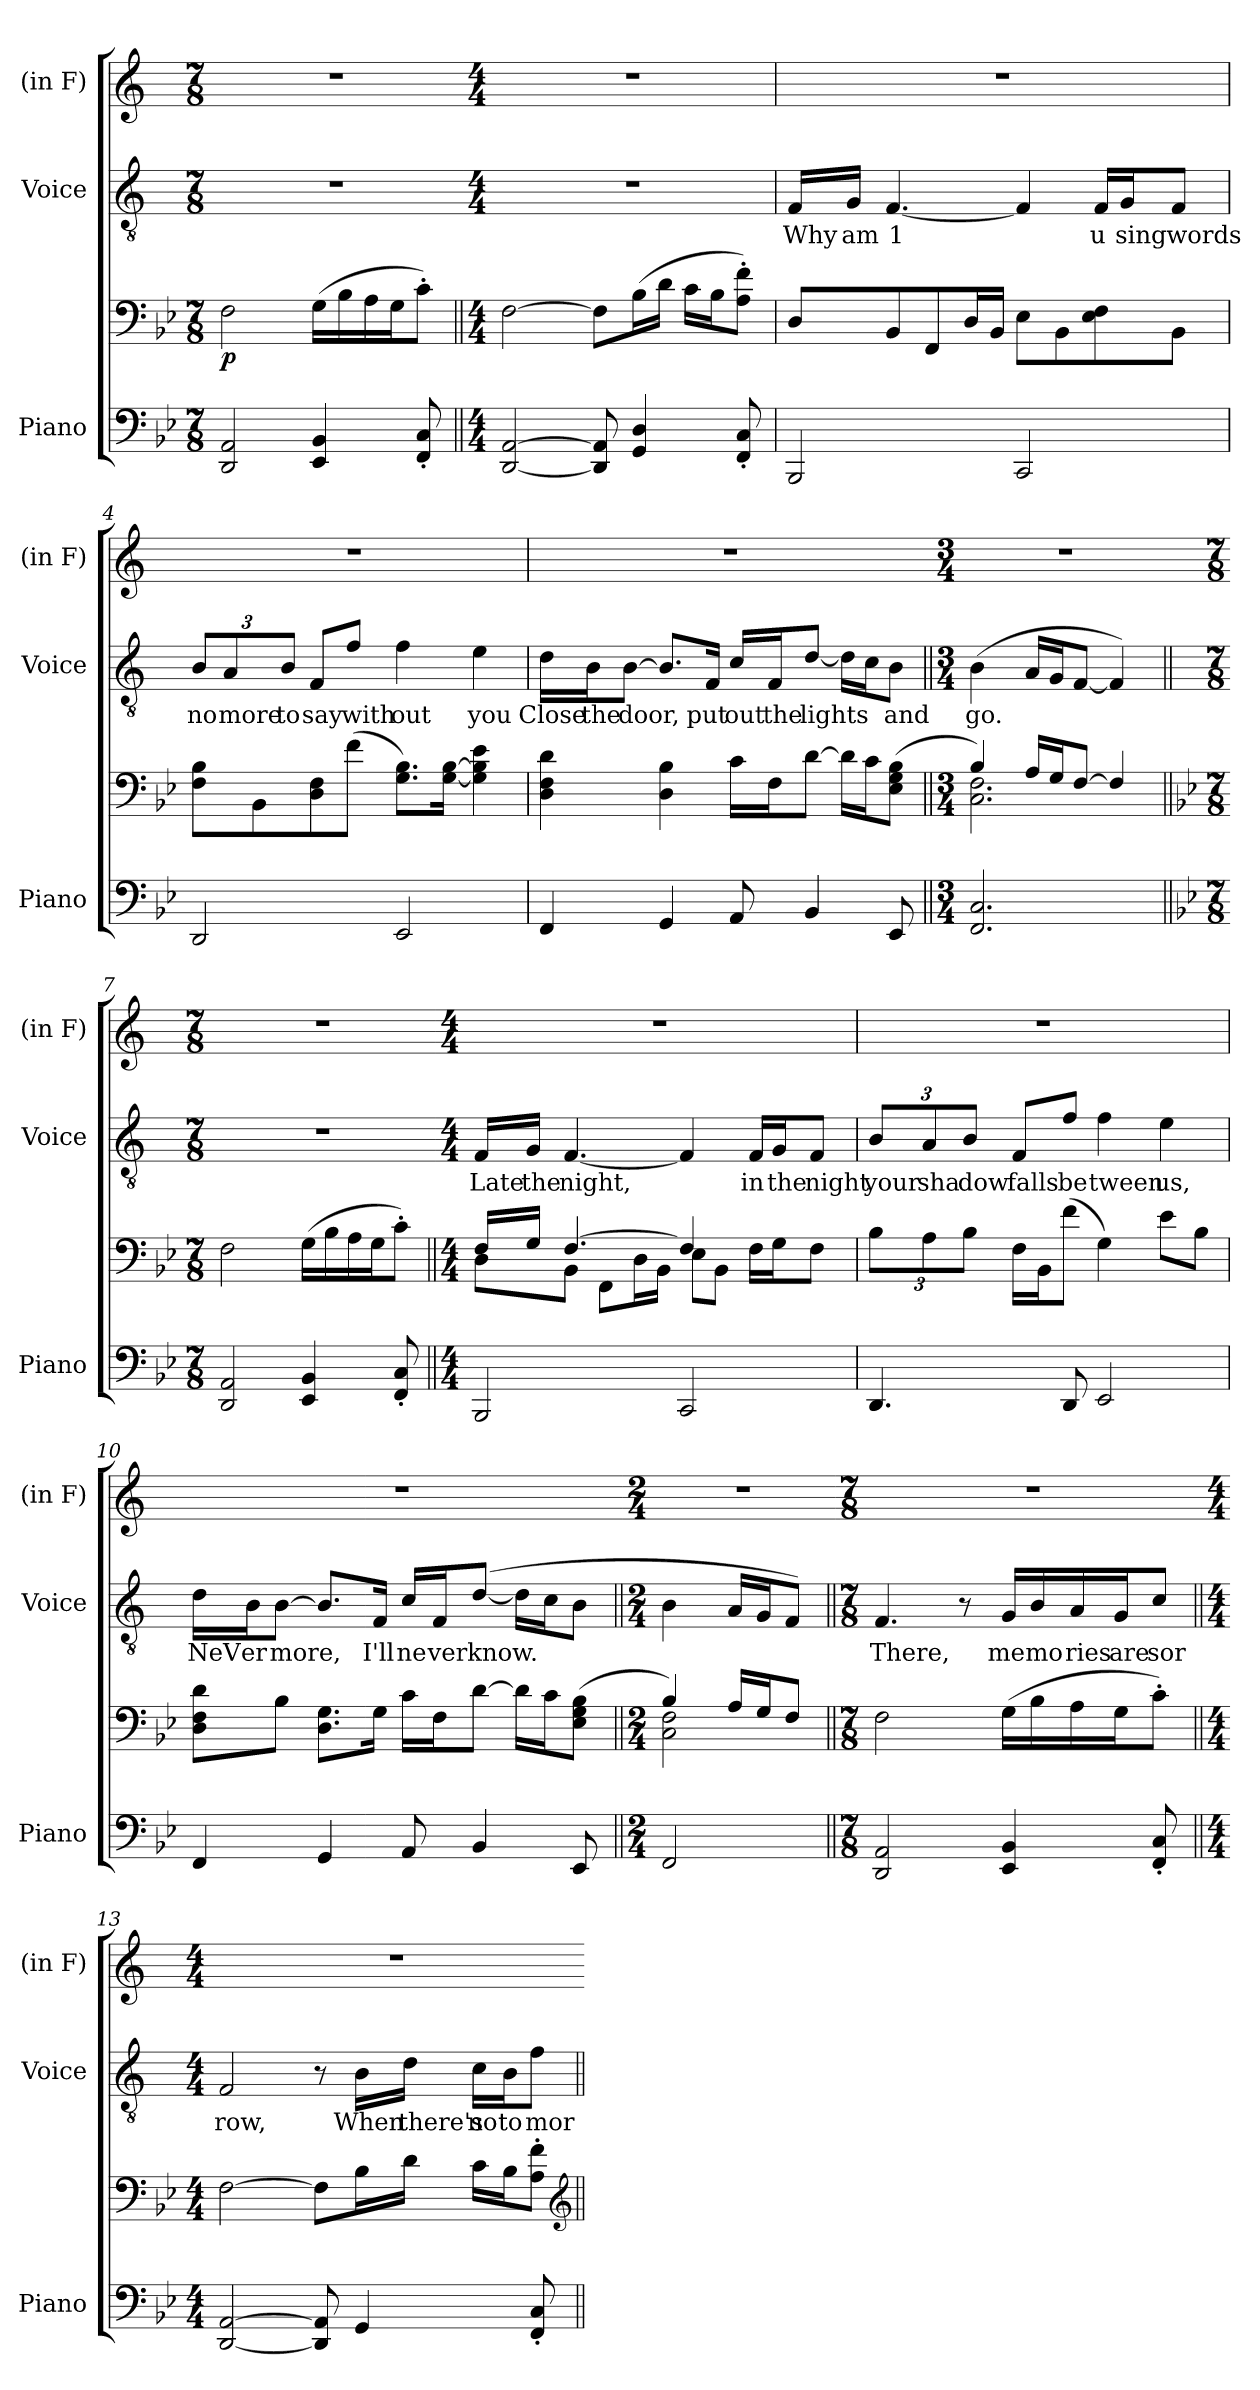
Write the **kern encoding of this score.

**kern	**kern	**dynam	**kern	**text	**kern
*part3	*part3	*part3	*part2	*part2	*part1
*staff4	*staff3	*staff3/4	*staff2	*staff2	*staff1
*I"Piano	*	*	*I"Voice	*	*I"(in F)
*I'Piano	*	*	*I'Voice	*	*I'(in F)
*clefF4	*clefF4	*	*clefGv2	*	*clefG2
*k[b-e-]	*k[b-e-]	*	*	*	*
*M7/8	*M7/8	*	*M7/8	*	*M7/8
=1	=1	=1	=1	=1	=1
!	!	!LO:DY:b	!	!	!
2DD/ 2AA/	2F\	p	2..rd	.	2..r
4EE-/ 4BB-/	(>16G\LL	.	.	.	.
.	16B-\	.	.	.	.
.	16A\	.	.	.	.
.	16G\J	.	.	.	.
8FF/'< 8C/'<	8c'>\J)	.	.	.	.
=2||	=2||	=2	=2||	=2	=2
*M4/4	*M4/4	*	*M4/4	*	*M4/4
[<2DD/ [>2AA/	[>2F\	.	1rd	.	1r
8DD/] 8AA/]	8F\L]	.	.	.	.
4GG/ 4D/	(>16B-\L	.	.	.	.
.	16d\JJ	.	.	.	.
.	16c\LL	.	.	.	.
.	16B-\J	.	.	.	.
8FF/'< 8C/'<	8A\'> 8f\'>J)	.	.	.	.
=3	=3	=3	=3	=3	=3
!	!	!	!	!LO:LY:b	!
2BBB-/	8D/L	.	16F/LL	Why	1r
!	!	!	!	!LO:LY:b	!
.	.	.	16G/JJ	am	.
!	!	!	!	!LO:LY:b	!
.	8BB-/	.	[<4.F/	1	.
.	8FF/	.	.	.	.
.	16D/L	.	.	.	.
.	16BB-/JJ	.	.	.	.
2CC/	8E-\L	.	4F/]	.	.
.	8BB-\	.	.	.	.
!	!	!	!	!LO:LY:b	!
.	8E-\ 8F\	.	16F/LL	u	.
!	!	!	!	!LO:LY:b	!
.	.	.	16G/J	sing	.
!	!	!	!	!LO:LY:b	!
.	8BB-\J	.	8F/J	words	.
!!LO:LB:g=z
=4	=4	=4	=4	=4	=4
!	!	!	!	!LO:LY:b	!
2DD/	8F\ 8B-\L	.	12B/L	no	1r
!	!	!	!	!LO:LY:b	!
.	.	.	12A/	more	.
.	8BB-\	.	.	.	.
!	!	!	!	!LO:LY:b	!
.	.	.	12B/J	to	.
!	!	!	!	!LO:LY:b	!
.	8D\ 8F\	.	8F/L	say	.
!	!	!	!	!LO:LY:b	!
.	(>8f\J	.	8f/J	with	.
!	!	!	!	!LO:LY:b	!
2EE-/	8.G\ 8.B-\L)	.	4f\	out	.
.	[<16G\ [>16B-\Jk	.	.	.	.
!	!	!	!	!LO:LY:b	!
.	4G\] 4B-\] 4e-\	.	4e\	you	.
=5	=5	=5	=5	=5	=5
!	!	!	!	!LO:LY:b	!
4FF/	4D\ 4F\ 4d\	.	16d\LL	Close	1r
!	!	!	!	!LO:LY:b	!
.	.	.	16B\J	the	.
!	!	!	!	!LO:LY:b	!
.	.	.	[>8B\J	door,	.
4GG/	4D\ 4B-\	.	8.B/L]	.	.
!	!	!	!	!LO:LY:b	!
.	.	.	16F/Jk	put	.
!	!	!	!	!LO:LY:b	!
8AA/	16c\LL	.	16c/LL	out	.
!	!	!	!	!LO:LY:b	!
.	16F\J	.	16F/J	the	.
!	!	!	!	!LO:LY:b	!
4BB-/	[>8d\J	.	[>8d/J	lights	.
.	16d\LL]	.	16d\LL]	.	.
.	16c\J	.	16c\J	.	.
!	!	!	!	!LO:LY:b	!
8EE-/	(>8E-\ 8G\ 8B-\J	.	8B\J	and	.
=6||	=6||	=6	=6||	=6	=6
*M3/4	*M3/4	*	*M3/4	*	*M3/4
*	*^	*	*	*	*
!	!	!	!	!	!LO:LY:b	!
2.FF/ 2.C/	4B-/)	2.C\ 2.F\	.	(>4B\	go.	2.r
.	16A/LL	.	.	16A/LL	.	.
.	16G/J	.	.	16G/J	.	.
.	[>8F/J	.	.	[<8F/J	.	.
.	4F/]	.	.	4F/])	.	.
*	*v	*v	*	*	*	*
!!LO:PB:g=z
=7||	=7||	=7	=7||	=7	=7
*k[b-e-]	*k[b-e-]	*	*	*	*
*M7/8	*M7/8	*	*M7/8	*	*M7/8
2DD/ 2AA/	2F\	.	2..rd	.	2..r
4EE-/ 4BB-/	(>16G\LL	.	.	.	.
.	16B-\	.	.	.	.
.	16A\	.	.	.	.
.	16G\J	.	.	.	.
8FF/'< 8C/'<	8c'>\J)	.	.	.	.
=8||	=8||	=8	=8||	=8	=8
*M4/4	*M4/4	*	*M4/4	*	*M4/4
*	*^	*	*	*	*
!	!	!	!	!	!LO:LY:b	!
2BBB-/	16F/LL	8D\L	.	16F/LL	Late	1r
!	!	!	!	!	!LO:LY:b	!
.	16G/JJ	.	.	16G/JJ	the	.
!	!	!	!	!	!LO:LY:b	!
.	[>4.F/	8BB-\J	.	[<4.F/	night,	.
.	.	8FF\L	.	.	.	.
.	.	16D\L	.	.	.	.
.	.	16BB-\JJ	.	.	.	.
2CC/	4F/]	8E-\L	.	4F/]	.	.
.	.	8BB-\J	.	.	.	.
!	!	!	!	!	!LO:LY:b	!
.	4ryy	16F\LL	.	16F/LL	in	.
!	!	!	!	!	!LO:LY:b	!
.	.	16G\J	.	16G/J	the	.
!	!	!	!	!	!LO:LY:b	!
.	.	8F\J	.	8F/J	night	.
=9	=9	=9	=9	=9	=9	=9
!	!	!	!	!	!LO:LY:b	!
*	*v	*v	*	*	*	*
4.DD/	12B-\L	.	12B/L	your	1r
!	!	!	!	!LO:LY:b	!
.	12A\	.	12A/	sha	.
!	!	!	!	!LO:LY:b	!
.	12B-\J	.	12B/J	dow	.
!	!	!	!	!LO:LY:b	!
.	16F\LL	.	8F/L	falls	.
.	16BB-\J	.	.	.	.
!	!	!	!	!LO:LY:b	!
8DD/	(>8f\J	.	8f/J	be	.
!	!	!	!	!LO:LY:b	!
2EE-/	4G\)	.	4f\	tween	.
!	!	!	!	!LO:LY:b	!
.	8e-\L	.	4e\	us,	.
.	8B-\J	.	.	.	.
!!LO:LB:g=z
=10	=10	=10	=10	=10	=10
!	!	!	!	!LO:LY:b	!
4FF/	8D\ 8F\ 8d\L	.	16d\LL	NeV	1r
!	!	!	!	!LO:LY:b	!
.	.	.	16B\J	er	.
!	!	!	!	!LO:LY:b	!
.	8B-\J	.	[>8B\J	more,	.
4GG/	8.D\ 8.G\L	.	8.B/L]	.	.
!	!	!	!	!LO:LY:b	!
.	16G\Jk	.	16F/Jk	I'll	.
!	!	!	!	!LO:LY:b	!
8AA/	16c\LL	.	16c/LL	ne	.
!	!	!	!	!LO:LY:b	!
.	16F\J	.	16F/J	ver	.
!	!	!	!	!LO:LY:b	!
4BB-/	[>8d\J	.	(>[>8d/J	know.	.
.	16d\LL]	.	16d\LL]	.	.
.	16c\J	.	16c\J	.	.
8EE-/	(>8E-\ 8G\ 8B-\J	.	8B\J	.	.
=11||	=11||	=11	=11||	=11	=11
*M2/4	*M2/4	*	*M2/4	*	*M2/4
*	*^	*	*	*	*
2FF/	4B-/)	2C\ 2F\	.	4B\	.	2r
.	16A/LL	.	.	16A/LL	.	.
.	16G/J	.	.	16G/J	.	.
.	8F/J	.	.	8F/J)	.	.
*	*v	*v	*	*	*	*
=12||	=12||	=12	=12||	=12	=12
*M7/8	*M7/8	*	*M7/8	*	*M7/8
!	!	!	!	!LO:LY:b	!
2DD/ 2AA/	2F\	.	4.F/	There,	2..r
.	.	.	8r	.	.
!	!	!	!	!LO:LY:b	!
4EE-/ 4BB-/	(>16G\LL	.	16G/LL	me	.
!	!	!	!	!LO:LY:b	!
.	16B-\	.	16B/	mo	.
!	!	!	!	!LO:LY:b	!
.	16A\	.	16A/	ries	.
!	!	!	!	!LO:LY:b	!
.	16G\J	.	16G/J	are	.
!	!	!	!	!LO:LY:b	!
8FF/'< 8C/'<	8c'>\J)	.	8c/J	sor	.
!!LO:LB:g=z
=13||	=13||	=13	=13||	=13	=13
*M4/4	*M4/4	*	*M4/4	*	*M4/4
!	!	!	!	!LO:LY:b	!
[<2DD/ [>2AA/	[>2F\	.	2F/	row,	1r
8DD/] 8AA/]	8F\L]	.	8r	.	.
!	!	!	!	!LO:LY:b	!
4GG/	16B-\L	.	16B\LL	When	.
!	!	!	!	!LO:LY:b	!
.	16d\JJ	.	16d\JJ	there's	.
!	!	!	!	!LO:LY:b	!
.	16c\LL	.	16c\LL	no	.
!	!	!	!	!LO:LY:b	!
.	16B-\J	.	16B\J	to	.
!	!	!	!	!LO:LY:b	!
8FF/'< 8C/'<	8A\'> 8f\'>J	.	8f\J	mor	.
*	*clefG2	*	*	*	*
=||	=||	=	=||	=	=
*-	*-	*-	*-	*-	*-
